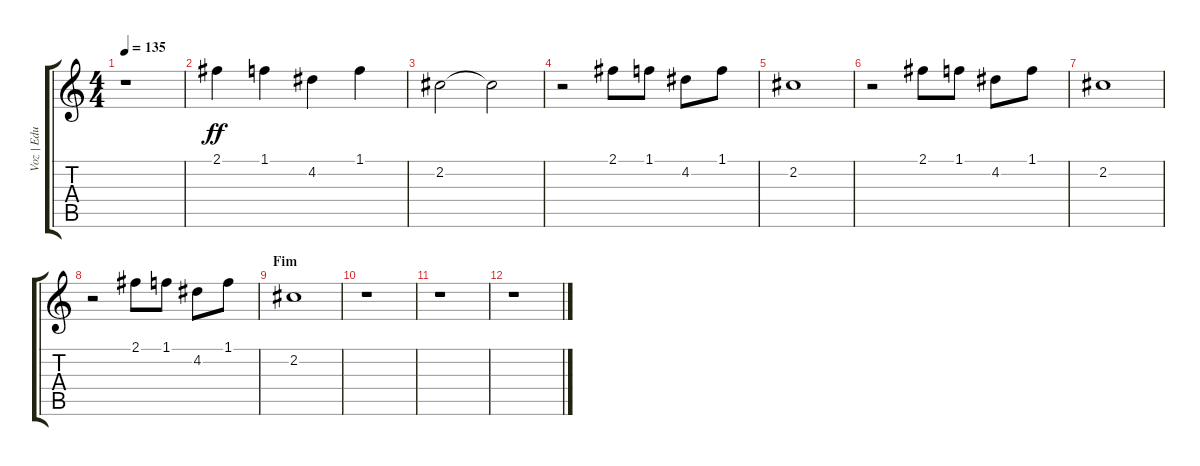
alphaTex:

\track ("Voz | Edu" "Voz | Edu") {instrument overdrivenguitar}
\staff {score tabs}
\tuning (E4 B3 G3 D3 A2 E2) {hide}
\ts (4 4)
\tempo 135
\clef g2
\ks c
r.1{dy ff} |
2.1.4 1.1.4 4.2.4 1.1.4 |
2.2.2 2.2{t}.2 |
r.2 2.1.8 1.1.8 4.2.8 1.1.8 |
2.2.1 |
r.2 2.1.8 1.1.8 4.2.8 1.1.8 |
2.2.1 |
r.2 2.1.8 1.1.8 4.2.8 1.1.8 |
\section ("" "Fim")
2.2.1 |
r.1 |
r.1 |
r.1
